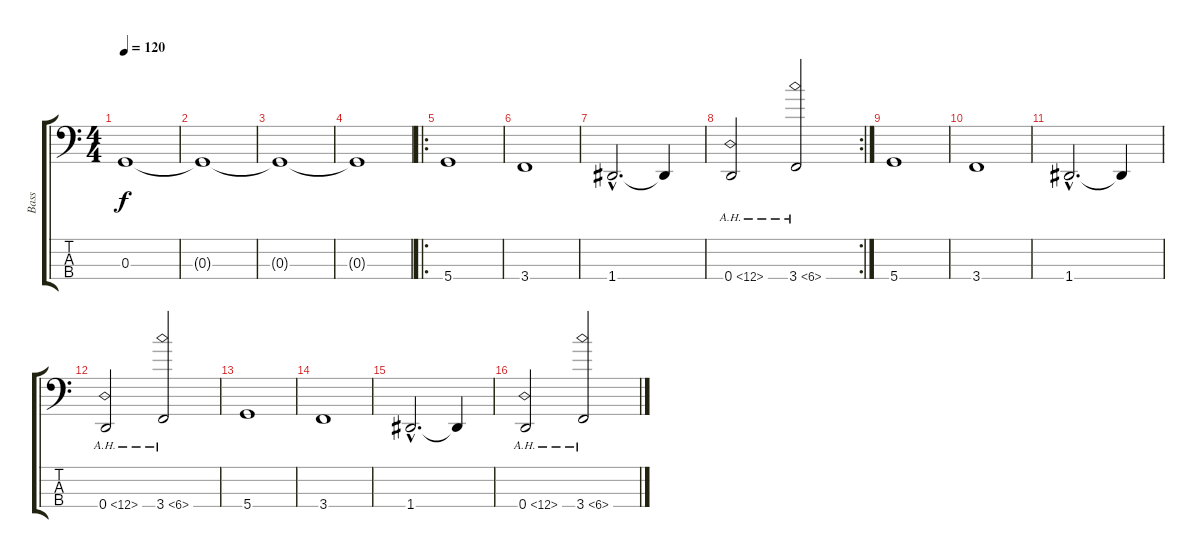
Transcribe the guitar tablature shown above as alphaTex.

\track ("Bass" "Bass") {instrument electricbassfinger}
\staff {score tabs}
\tuning (F2 C2 G1 D1) {hide}
\ts (4 4)
\tempo 120
\clef f4
\ks c
0.3.1{dy f} |
0.3{t}.1 |
0.3{t}.1 |
0.3{t}.1 |
\ro
5.4.1 |
3.4.1 |
1.4{hac}.2{d} 1.4{t}.4 |
\rc 2
0.4{ah 12}.2 3.4{ah 3}.2 |
5.4.1 |
3.4.1 |
1.4{hac}.2{d} 1.4{t}.4 |
0.4{ah 12}.2 3.4{ah 3}.2 |
5.4.1 |
3.4.1 |
1.4{hac}.2{d} 1.4{t}.4 |
0.4{ah 12}.2 3.4{ah 3}.2
